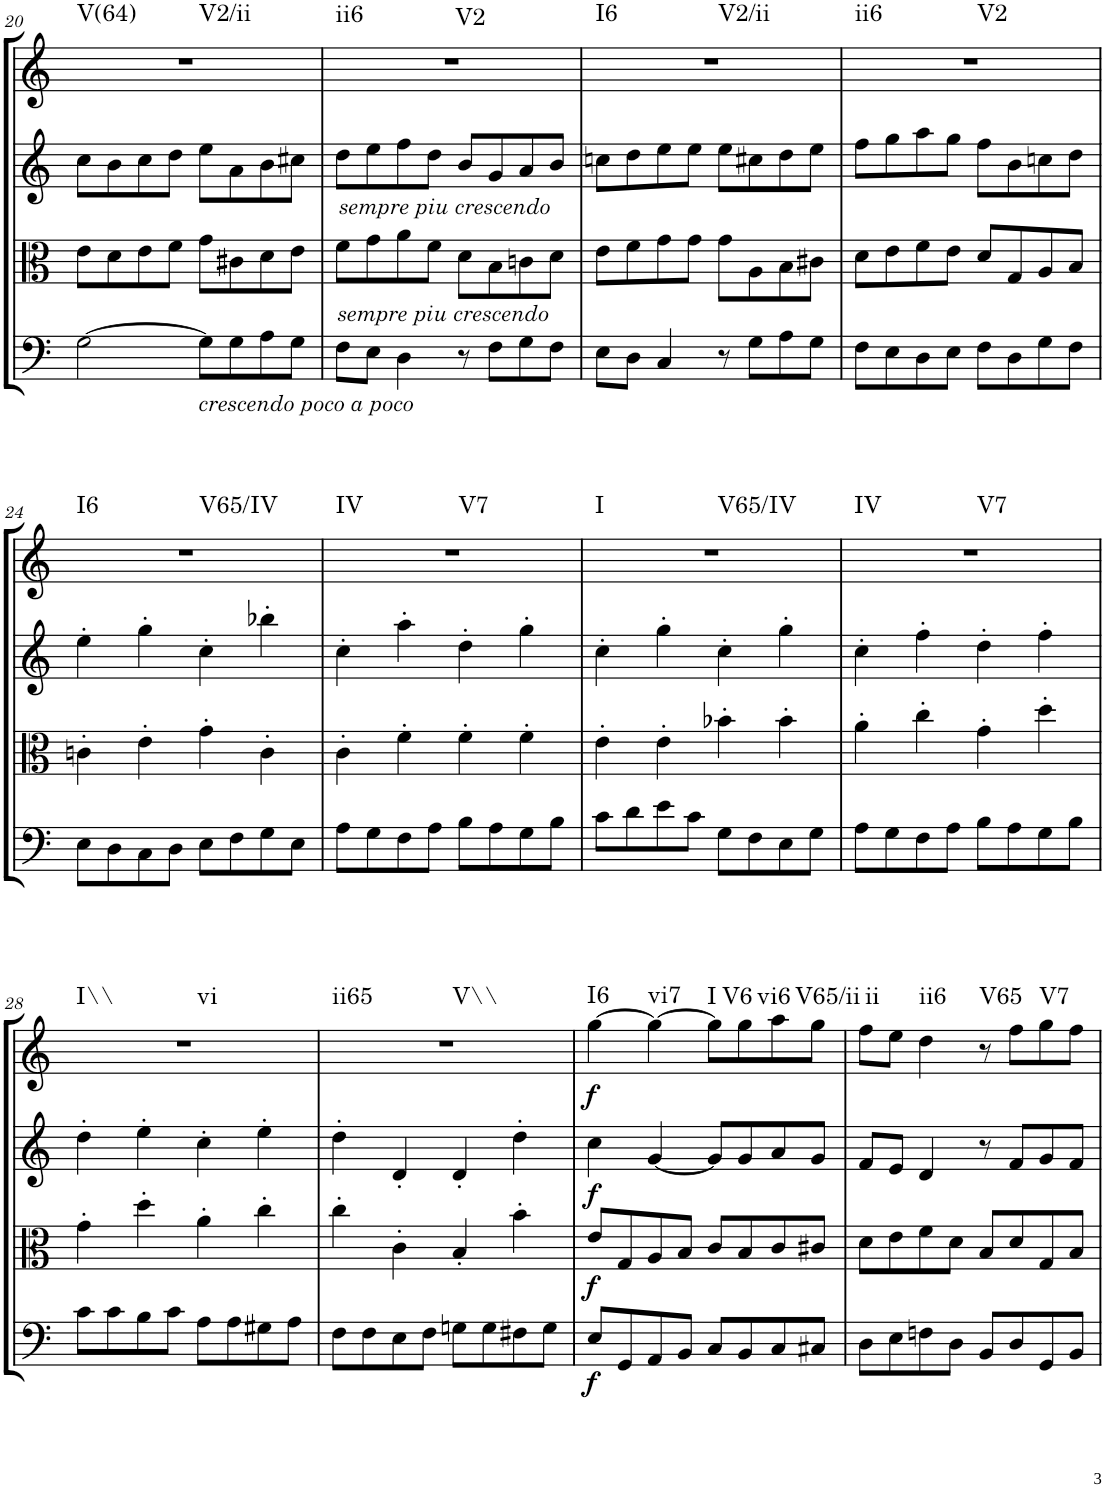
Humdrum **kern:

**kern	**dynam	**kern	**dynam	**kern	**kern	**dynam	**harte
*part4	*part4	*part3	*part3	*part2	*part1	*part1	*part1
*staff4	*staff4	*staff3	*staff3	*staff2	*staff1	*staff1	*
*I"Cello	*	*I"Viola	*	*I"2nd Violin	*I"1st Violin	*	*
!!LO:PB:g=z
*clefF4	*	*clefC3	*	*clefG2	*clefG2	*	*
*k[]	*	*k[]	*	*k[]	*k[]	*	*
*M2/2	*	*M2/2	*	*M2/2	*M2/2	*	*
*met(c|)	*	*met(c|)	*	*met(c|)	*met(c|)	*	*
=20	=20	=20	=20	=20	=20	=20	=20
!	!	!	!	!	!	!	!LO:H:n=1:kt=V(64)
!	!	!	!	!	!	!	!LO:H:n=2:kt=V2/ii
[2G\	.	8e\L	.	8cc\L	1r	.	N N
.	.	8d\	.	8b\	.	.	.
.	.	8e\	.	8cc\	.	.	.
.	.	8f\J	.	8dd\J	.	.	.
!LO:TX:b:i:t=crescendo poco a poco	!	!	!	!	!	!	!
8G\L]	.	8g\L	.	8ee\L	.	.	.
8G\	.	8c#X\	.	8a\	.	.	.
8A\	.	8d\	.	8b\	.	.	.
8G\J	.	8e\J	.	8cc#X\J	.	.	.
=21	=21	=21	=21	=21	=21	=21	=21
!	!	!	!	!LO:TX:b:i:t=sempre piu crescendo	!	!	!
!	!	!LO:TX:b:i:t=sempre piu crescendo	!	!	!	!	!LO:H:n=1:kt=ii6
!	!	!	!	!	!	!	!LO:H:n=2:kt=V2
8F\L	.	8f\L	.	8dd\L	1r	.	N N
8E\J	.	8g\	.	8ee\	.	.	.
4D\	.	8a\	.	8ff\	.	.	.
.	.	8f\J	.	8dd\J	.	.	.
8r	.	8d\L	.	8b/L	.	.	.
8F\L	.	8B\	.	8g/	.	.	.
8G\	.	8cn\	.	8a/	.	.	.
8F\J	.	8d\J	.	8b/J	.	.	.
=22	=22	=22	=22	=22	=22	=22	=22
!	!	!	!	!	!	!	!LO:H:n=1:kt=I6
!	!	!	!	!	!	!	!LO:H:n=2:kt=V2/ii
8E\L	.	8e\L	.	8ccn\L	1r	.	N N
8D\J	.	8f\	.	8dd\	.	.	.
4C/	.	8g\	.	8ee\	.	.	.
.	.	8g\J	.	8ee\J	.	.	.
8r	.	8g\L	.	8ee\L	.	.	.
8G\L	.	8A\	.	8cc#X\	.	.	.
8A\	.	8B\	.	8dd\	.	.	.
8G\J	.	8c#X\J	.	8ee\J	.	.	.
=23	=23	=23	=23	=23	=23	=23	=23
!	!	!	!	!	!	!	!LO:H:n=1:kt=ii6
!	!	!	!	!	!	!	!LO:H:n=2:kt=V2
8F\L	.	8d\L	.	8ff\L	1r	.	N N
8E\	.	8e\	.	8gg\	.	.	.
8D\	.	8f\	.	8aa\	.	.	.
8E\J	.	8e\J	.	8gg\J	.	.	.
8F\L	.	8d/L	.	8ff\L	.	.	.
8D\	.	8G/	.	8b\	.	.	.
8G\	.	8A/	.	8ccn\	.	.	.
8F\J	.	8B/J	.	8dd\J	.	.	.
!!LO:LB:g=z
=24	=24	=24	=24	=24	=24	=24	=24
!	!	!	!	!	!	!	!LO:H:n=1:kt=I6
!	!	!	!	!	!	!	!LO:H:n=2:kt=V65/IV
8E\L	.	4cn'\	.	4ee'\	1r	.	N N
8D\	.	.	.	.	.	.	.
8C\	.	4e'\	.	4gg'\	.	.	.
8D\J	.	.	.	.	.	.	.
8E\L	.	4g'\	.	4cc'\	.	.	.
8F\	.	.	.	.	.	.	.
8G\	.	4c'\	.	4bb-X'\	.	.	.
8E\J	.	.	.	.	.	.	.
=25	=25	=25	=25	=25	=25	=25	=25
!	!	!	!	!	!	!	!LO:H:n=1:kt=IV
!	!	!	!	!	!	!	!LO:H:n=2:kt=V7
8A\L	.	4c'\	.	4cc'\	1r	.	N N
8G\	.	.	.	.	.	.	.
8F\	.	4f'\	.	4aa'\	.	.	.
8A\J	.	.	.	.	.	.	.
8B\L	.	4f'\	.	4dd'\	.	.	.
8A\	.	.	.	.	.	.	.
8G\	.	4f'\	.	4gg'\	.	.	.
8B\J	.	.	.	.	.	.	.
=26	=26	=26	=26	=26	=26	=26	=26
!	!	!	!	!	!	!	!LO:H:n=1:kt=I
!	!	!	!	!	!	!	!LO:H:n=2:kt=V65/IV
8c\L	.	4e'\	.	4cc'\	1r	.	N N
8d\	.	.	.	.	.	.	.
8e\	.	4e'\	.	4gg'\	.	.	.
8c\J	.	.	.	.	.	.	.
8G\L	.	4b-X'\	.	4cc'\	.	.	.
8F\	.	.	.	.	.	.	.
8E\	.	4b-'\	.	4gg'\	.	.	.
8G\J	.	.	.	.	.	.	.
=27	=27	=27	=27	=27	=27	=27	=27
!	!	!	!	!	!	!	!LO:H:n=1:kt=IV
!	!	!	!	!	!	!	!LO:H:n=2:kt=V7
8A\L	.	4a'\	.	4cc'\	1r	.	N N
8G\	.	.	.	.	.	.	.
8F\	.	4cc'\	.	4ff'\	.	.	.
8A\J	.	.	.	.	.	.	.
8B\L	.	4g'\	.	4dd'\	.	.	.
8A\	.	.	.	.	.	.	.
8G\	.	4dd'\	.	4ff'\	.	.	.
8B\J	.	.	.	.	.	.	.
!!LO:LB:g=z
=28	=28	=28	=28	=28	=28	=28	=28
!	!	!	!	!	!	!	!LO:H:n=1:kt=I\\
!	!	!	!	!	!	!	!LO:H:n=2:kt=vi
8c\L	.	4g'\	.	4dd'\	1r	.	N N
8c\	.	.	.	.	.	.	.
8B\	.	4dd'\	.	4ee'\	.	.	.
8c\J	.	.	.	.	.	.	.
8A\L	.	4a'\	.	4cc'\	.	.	.
8A\	.	.	.	.	.	.	.
8G#X\	.	4cc'\	.	4ee'\	.	.	.
8A\J	.	.	.	.	.	.	.
=29	=29	=29	=29	=29	=29	=29	=29
!	!	!	!	!	!	!	!LO:H:n=1:kt=ii65
!	!	!	!	!	!	!	!LO:H:n=2:kt=V\\
8F\L	.	4cc'\	.	4dd'\	1r	.	N N
8F\	.	.	.	.	.	.	.
8E\	.	4c'\	.	4d'/	.	.	.
8F\J	.	.	.	.	.	.	.
8Gn\L	.	4B'/	.	4d'/	.	.	.
8G\	.	.	.	.	.	.	.
8F#X\	.	4b'\	.	4dd'\	.	.	.
8G\J	.	.	.	.	.	.	.
=30	=30	=30	=30	=30	=30	=30	=30
!	!LO:DY:b	!	!LO:DY:b	!	!	!	!
!	!	!	!LO:DY:n=1:a	!	!	!LO:DY:b	!LO:H:kt=I6
8E/L	f	8e/L	f f	4cc\	[4gg\	f	N
8GG/	.	8G/	.	.	.	.	.
!	!	!	!	!	!	!	!LO:H:kt=vi7
8AA/	.	8A/	.	[4g/	4gg\_	.	N
8BB/J	.	8B/J	.	.	.	.	.
!	!	!	!	!	!	!	!LO:H:kt=I
8C/L	.	8c/L	.	8g/L]	8gg\L]	.	N
!	!	!	!	!	!	!	!LO:H:kt=V6
8BB/	.	8B/	.	8g/	8gg\	.	N
!	!	!	!	!	!	!	!LO:H:kt=vi6
8C/	.	8c/	.	8a/	8aa\	.	N
!	!	!	!	!	!	!	!LO:H:kt=V65/ii
8C#X/J	.	8c#X/J	.	8g/J	8gg\J	.	N
=31	=31	=31	=31	=31	=31	=31	=31
!	!	!	!	!	!	!	!LO:H:kt=ii
8D\L	.	8d\L	.	8f/L	8ff\L	.	N
8E\	.	8e\	.	8e/J	8ee\J	.	.
!	!	!	!	!	!	!	!LO:H:kt=ii6
8Fn\	.	8f\	.	4d/	4dd\	.	N
8D\J	.	8d\J	.	.	.	.	.
!	!	!	!	!	!	!	!LO:H:kt=V65
8BB/L	.	8B/L	.	8r	8r	.	N
8D/	.	8d/	.	8f/L	8ff\L	.	.
!	!	!	!	!	!	!	!LO:H:kt=V7
8GG/	.	8G/	.	8g/	8gg\	.	N
8BB/J	.	8B/J	.	8f/J	8ff\J	.	.
=	=	=	=	=	=	=	=
*-	*-	*-	*-	*-	*-	*-	*-
